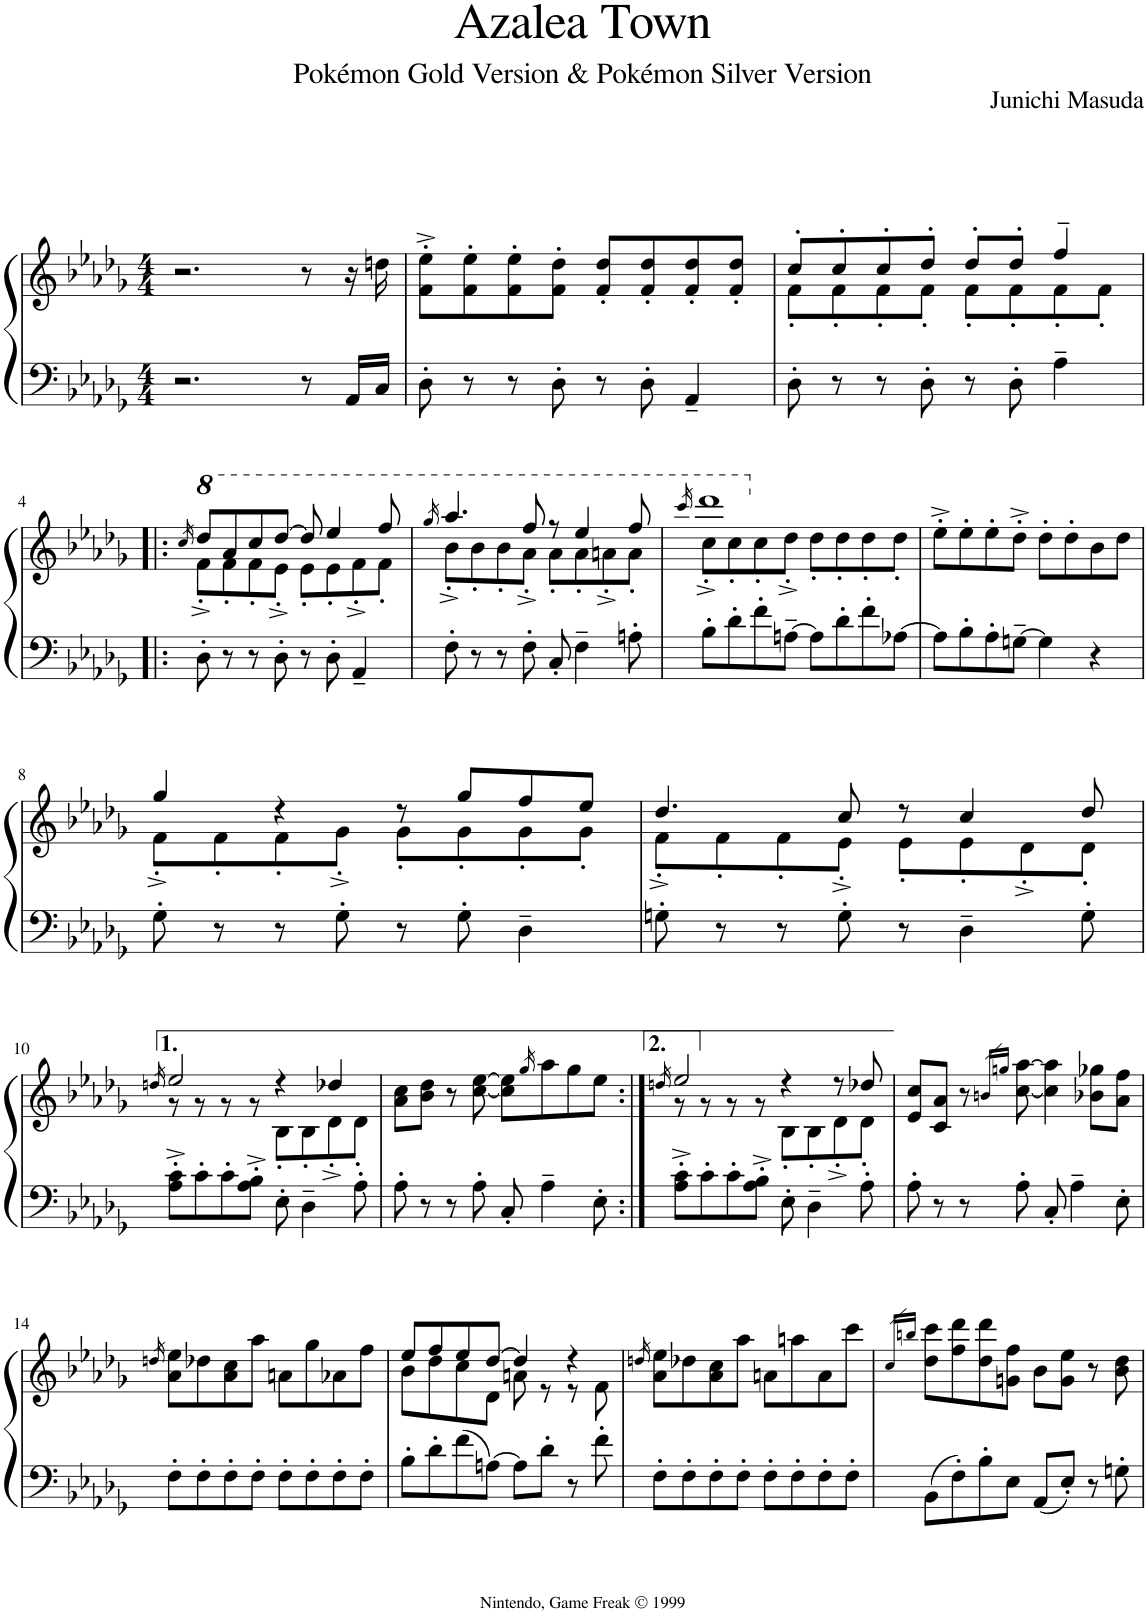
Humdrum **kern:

**kern	**kern
*part1	*part1
*staff2	*staff1
*I"Piano	*
*I'Pno.	*
*clefF4	*clefG2
*k[b-e-a-d-g-]	*k[b-e-a-d-g-]
*M4/4	*M4/4
=1	=1
2.r	2.r
8r	8r
16AA-/LL	16r
16C/JJ	16ddn\
=2	=2
8D-'\	8f\'^ 8ee-\'^L
8r	8f\' 8ee-\'
8r	8f\' 8ee-\'
8D-'\	8f\' 8dd-\'J
8r	8f/' 8dd-/'L
8D-'\	8f/' 8dd-/'
4AA-~/	8f/' 8dd-/'
.	8f/' 8dd-/'J
=3	=3
*	*^
8D-'\	8cc'/L	8f'\L
8r	8cc'/	8f'\
8r	8cc'/	8f'\
8D-'\	8dd-'/J	8f'\J
8r	8dd-'/L	8f'\L
8D-'\	8dd-'/J	8f'\
4A-~\	4ff~/	8f'\
.	.	8f'\J
!!LO:LB:g=z	!!
=4!|:	=4!|:	=4!|:
.	16qccc/	.
8D-'\	8ddd-/L	8ff'^\L
8r	8aa-/	8ff'\
8r	8ccc/	8ff'\
8D-'\	[8ddd-/J	8ee-'^\J
8r	8ddd-/]	8ee-'\L
8D-'\	4eee-/	8ee-'\
4AA-~/	.	8ff'^\
.	8fff/	8ff'\J
=5	=5	=5
.	16qggg-/	.
8F'\	4.aaa-/	8bb-'^\L
8r	.	8bb-'\
8r	.	8bb-'\
8F'\	8fff/	8aa-'^\J
8C'/	8r	8aa-'\L
4F~\	4eee-/	8aa-'\
.	.	8aan'^\
8An'\	8fff/	8aa'\J
=6	=6	=6
.	16qccc/	.
8B-'\L	1ddd-	8cc'^\L
8d-'\	.	8cc'\
8f'\	.	8cc'\
[8An~\J	.	8dd-'^\J
8A\L]	.	8dd-'\L
8d-'\	.	8dd-'\
8f'\	.	8dd-'\
[8A-X\J	.	8dd-'\J
*	*v	*v
=7	=7
8A-\L]	8ee-'^\L
8B-'\	8ee-'\
8A-'\	8ee-'\
[8Gn~\J	8dd-'^\J
4G\]	8dd-'\L
.	8dd-'\
4r	8b-\
.	8dd-\J
!!LO:LB:g=z
=8	=8
*	*^
8G-'\	4gg-/	8f'^\L
8r	.	8f'\
8r	4r	8f'\
8G-'\	.	8g-'^\J
8r	8r	8g-'\L
8G-'\	8gg-/L	8g-'\
4D-~\	8ff/	8g-'\
.	8ee-/J	8g-'\J
=9	=9	=9
8Gn'\	4.dd-/	8f'^\L
8r	.	8f'\
8r	.	8f'\
8G'\	8cc/	8e-'^\J
8r	8r	8e-'\L
4D-~\	4cc/	8e-'\
.	.	8d-'^\
8G'\	8dd-/	8d-'\J
!!LO:LB:g=z	!!
=10	=10	=10
.	16qddn/	.
8A-\'^ 8c\'^L	2ee-/	8r
8c'\	.	8r
8c'\	.	8r
8A-\'^ 8B-\'^J	.	8r
8E-'\	4r	8B-'\L
4D-~\	.	8B-'\
.	4dd-X/	8d-'^\
8A-'\	.	8d-'\J
*	*v	*v
=11	=11
8A-'\	8a-\ 8cc\L
8r	8b-\ 8dd-\J
8r	8r
8A-'\	[8cc\ [8ee-\
8C'/	8cc\] 8ee-\]L
.	16qgg-/
4A-~\	8aa-\
.	8gg-\
8E-'\	8ee-\J
=12:|!	=12:|!
.	16qddn/
*	*^
8A-\'^ 8c\'^L	2ee-/	8r
8c'\	.	8r
8c'\	.	8r
8A-\'^ 8B-\'^J	.	8r
8E-'\	4r	8B-'\L
4D-~\	.	8B-'\
.	8r	8d-'^\
8A-'\	8dd-X/	8d-'\J
*	*v	*v
=13	=13
8A-'\	8e-/ 8cc/L
8r	8c/ 8a-/J
8r	8r
.	16qbn/LL
.	16qggn/JJ
8A-'\	[8cc\ [8aa-\
8C'/	4cc\] 4aa-\]
4A-~\	.
.	8b-X\ 8gg-X\L
8E-'\	8a-\ 8ff\J
!!LO:LB:g=z
=14	=14
.	16qddn/
8F'\L	8a-\ 8ee-\L
8F'\	8dd-X\
8F'\	8a-\ 8cc\
8F'\J	8aa-\J
8F'\L	8an\L
8F'\	8gg-\
8F'\	8a-X\
8F'\J	8ff\J
=15	=15
*	*^
8B-'\L	8ee-/L	8b-\L
8d-'\	8ff/	8dd-\
8f\	8ee-/	8cc\
[8An\J	[8dd-/J	8d-\J
8A\L]	4dd-/]	8an\
8d-'\J	.	8r
8r	4r	8r
8f'\	.	8f\
*	*v	*v
=16	=16
.	16qddn/
8F'\L	8a-\ 8ee-\L
8F'\	8dd-X\
8F'\	8a-\ 8cc\
8F'\J	8aa-\J
8F'\L	8an\L
8F'\	8aan\
8F'\	8a\
8F'\J	8ccc\J
=17	=17
.	16qcc/LL
.	16qbbn/JJ
8BB-\L	8dd-\ 8ccc\L
8F'\	8ff\ 8ddd-\
8B-'\	8dd-\ 8ddd-\
8E-\J	8gn\ 8ff\J
8AA-/L	8b-\L
8E-'/J	8g\ 8ee-\J
8r	8r
8Gn'\	8b-\ 8dd-\
=	=
*-	*-
